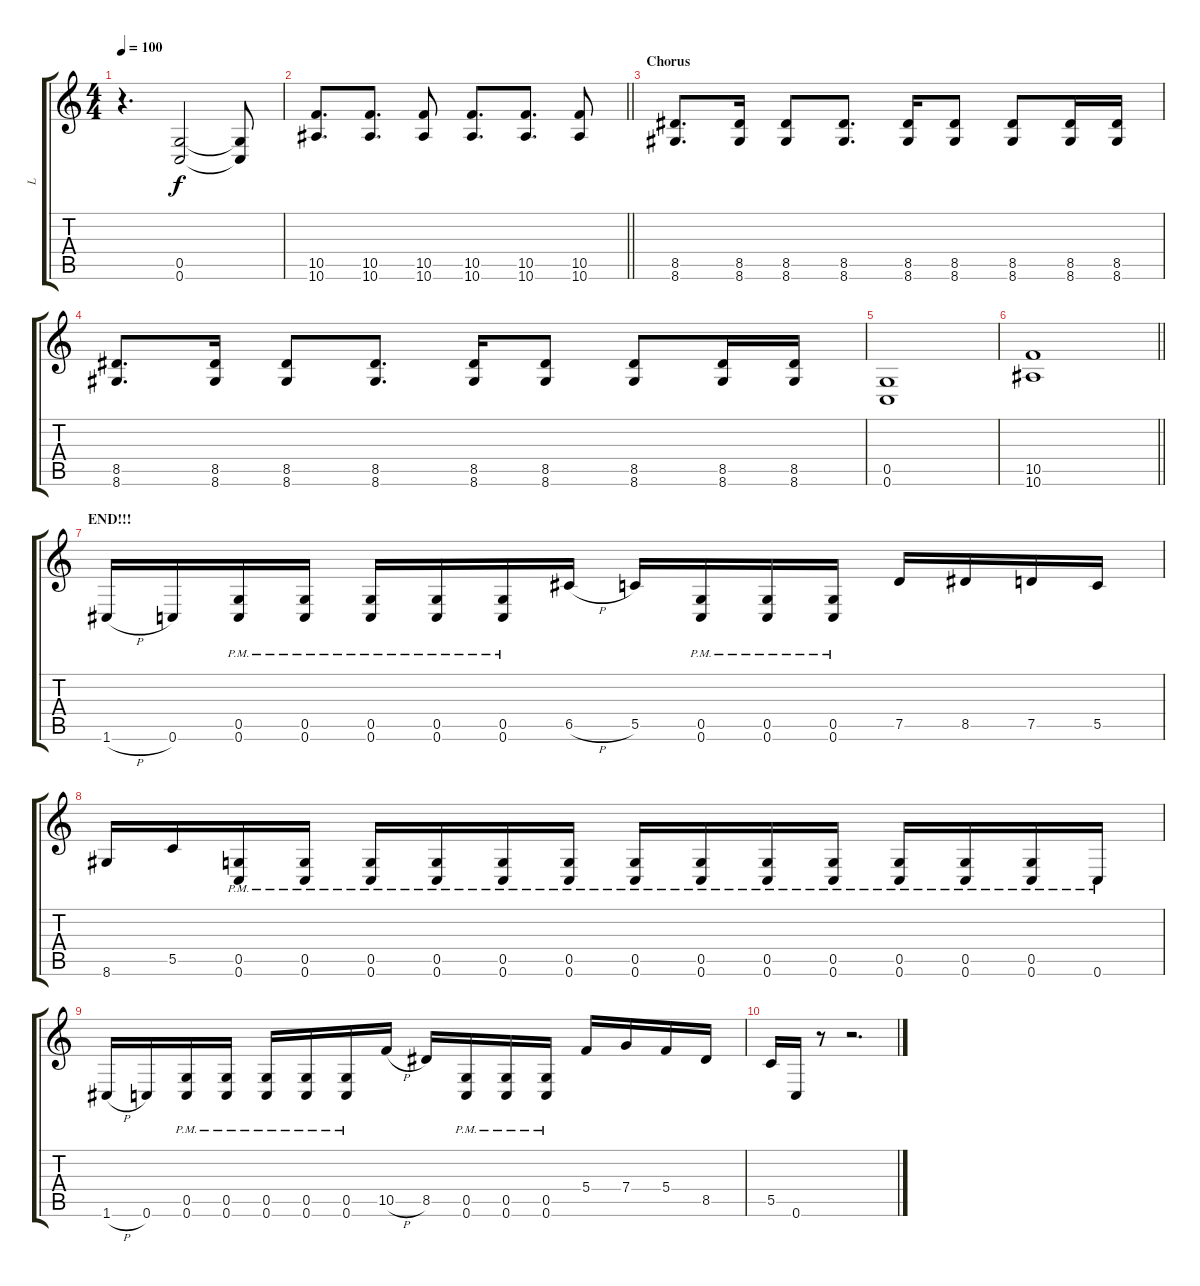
\track ("L" "L") {instrument distortionguitar}
\staff {score tabs}
\tuning (D4 A3 F3 C3 G2 C2) {hide}
\ts (4 4)
\tempo 100
\clef g2
\ks c
r.4{d dy f} (0.5 0.6).2 (0.5{t} 0.6{t}).8 |
\barLineRight lightlight
(10.5 10.6).8{d} (10.5 10.6).8{d} (10.5 10.6).8 (10.5 10.6).8{d} (10.5 10.6).8{d} (10.5 10.6).8 |
\section ("" "Chorus")
(8.5 8.6).8{d} (8.5 8.6).16 (8.5 8.6).8 (8.5 8.6).8{d} (8.5 8.6).16 (8.5 8.6).8 (8.5 8.6).8 (8.5 8.6).16 (8.5 8.6).16 |
(8.5 8.6).8{d} (8.5 8.6).16 (8.5 8.6).8 (8.5 8.6).8{d} (8.5 8.6).16 (8.5 8.6).8 (8.5 8.6).8 (8.5 8.6).16 (8.5 8.6).16 |
(0.5 0.6).1 |
\barLineRight lightlight
(10.5 10.6).1 |
\section ("" "END!!!")
1.6{h}.16 0.6.16 (0.5{pm} 0.6{pm}).16 (0.5{pm} 0.6{pm}).16 (0.5{pm} 0.6{pm}).16 (0.5{pm} 0.6{pm}).16 (0.5{pm} 0.6{pm}).16 6.5{h}.16 5.5.16 (0.5{pm} 0.6{pm}).16 (0.5{pm} 0.6{pm}).16 (0.5{pm} 0.6{pm}).16 7.5.16 8.5.16 7.5.16 5.5.16 |
8.6.16 5.5.16 (0.5{pm} 0.6{pm}).16 (0.5{pm} 0.6{pm}).16 (0.5{pm} 0.6{pm}).16 (0.5{pm} 0.6{pm}).16 (0.5{pm} 0.6{pm}).16 (0.5{pm} 0.6{pm}).16 (0.5{pm} 0.6{pm}).16 (0.5{pm} 0.6{pm}).16 (0.5{pm} 0.6{pm}).16 (0.5{pm} 0.6{pm}).16 (0.5{pm} 0.6{pm}).16 (0.5{pm} 0.6{pm}).16 (0.5{pm} 0.6{pm}).16 0.6{pm}.16 |
1.6{h}.16 0.6.16 (0.5{pm} 0.6{pm}).16 (0.5{pm} 0.6{pm}).16 (0.5{pm} 0.6{pm}).16 (0.5{pm} 0.6{pm}).16 (0.5{pm} 0.6{pm}).16 10.5{h}.16 8.5.16 (0.5{pm} 0.6{pm}).16 (0.5{pm} 0.6{pm}).16 (0.5{pm} 0.6{pm}).16 5.4.16 7.4.16 5.4.16 8.5.16 |
5.5.16 0.6.16 r.8 r.2{d}
